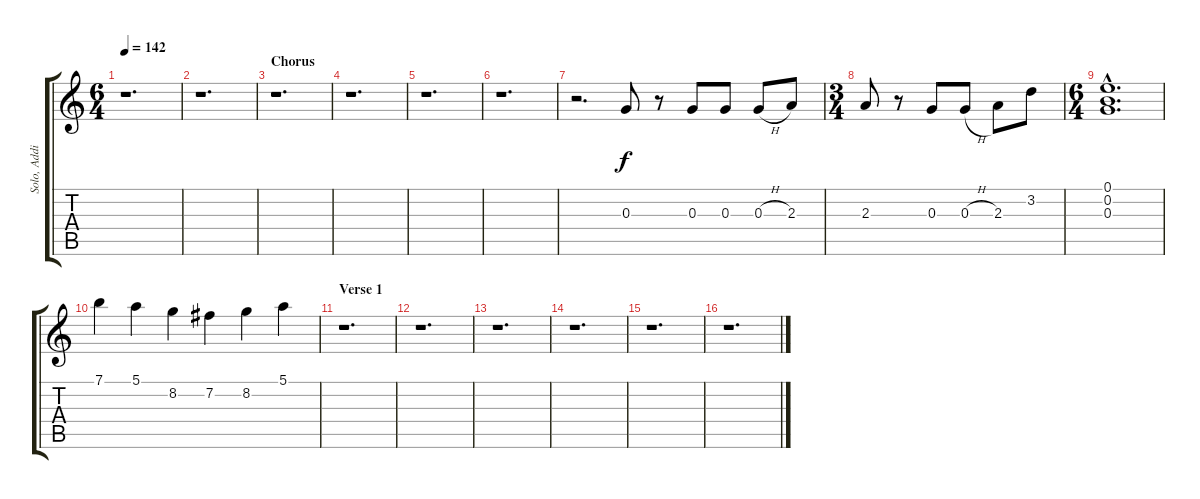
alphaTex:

\track ("Solo, Additions (tabs)" "Solo, Addi") {instrument distortionguitar}
\staff {score tabs}
\tuning (E4 B3 G3 D3 A2 E2) {hide}
\ts (6 4)
\tempo 142
\clef g2
\ks c
r.1{d dy f} |
r.1{d} |
\section ("" "Chorus")
r.1{d} |
r.1{d} |
r.1{d} |
r.1{d} |
r.2{d volume 13 instrument distortionguitar} 0.3.8 r.8 0.3.8 0.3.8 0.3{h}.8 2.3.8 |
\ts (3 4)
2.3.8 r.8 0.3.8 0.3{h}.8 2.3.8 3.2.8 |
\ts (6 4)
(0.1{hac} 0.2{hac} 0.3{hac}).1{d} |
7.1.4{volume 9} 5.1.4 8.2.4 7.2.4 8.2.4 5.1.4 |
\section ("" "Verse 1")
r.1{d} |
r.1{d} |
r.1{d} |
r.1{d} |
r.1{d} |
r.1{d}
